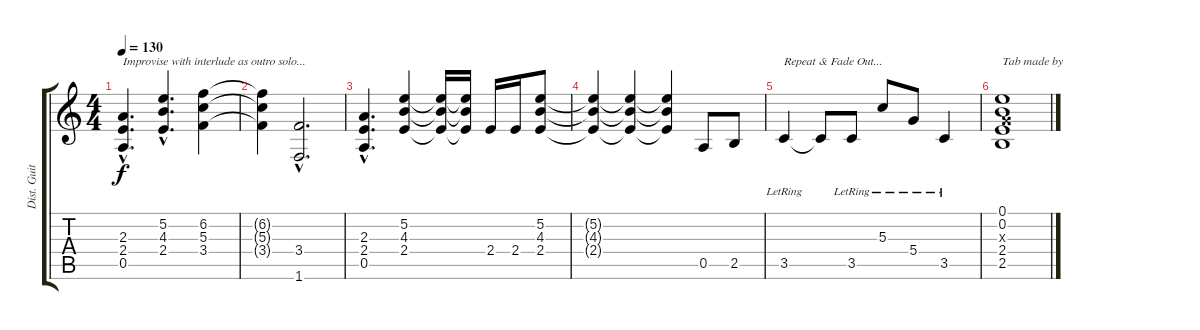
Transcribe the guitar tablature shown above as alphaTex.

\track ("Dist. Guitar 1" "Dist. Guit") {instrument overdrivenguitar}
\staff {score tabs}
\tuning (E4 B3 G3 D3 A2 E2) {hide}
\ts (4 4)
\tempo 130
\clef g2
\ks c
(2.3{hac} 2.4{hac} 0.5{hac}).4{d txt "Improvise with interlude as outro solo..." dy f} (5.2{hac} 4.3{hac} 2.4{hac}).4{d} (6.2 5.3 3.4).4 |
(6.2{t} 5.3{t} 3.4{t}).4 (3.4{hac} 1.6{hac}).2{d} |
(2.3{hac} 2.4{hac} 0.5{hac}).4{d} (5.2 4.3 2.4).4 (5.2{t} 4.3{t} 2.4{t}).16 (5.2{t} 4.3{t} 2.4{t}).16 2.4.16 2.4.16 (5.2 4.3 2.4).8 |
(5.2{t} 4.3{t} 2.4{t}).4 (5.2{t} 4.3{t} 2.4{t}).4 (5.2{t} 4.3{t} 2.4{t}).4 0.5.8 2.5.8 |
3.5{lr}.4{txt "Repeat & Fade Out..."} 3.5{t}.8 3.5{lr}.8 5.3{lr}.8 5.4{lr}.8 3.5{lr}.4 |
(0.1 0.2 0.3{x} 2.4 2.5).1{txt "Tab made by"}
